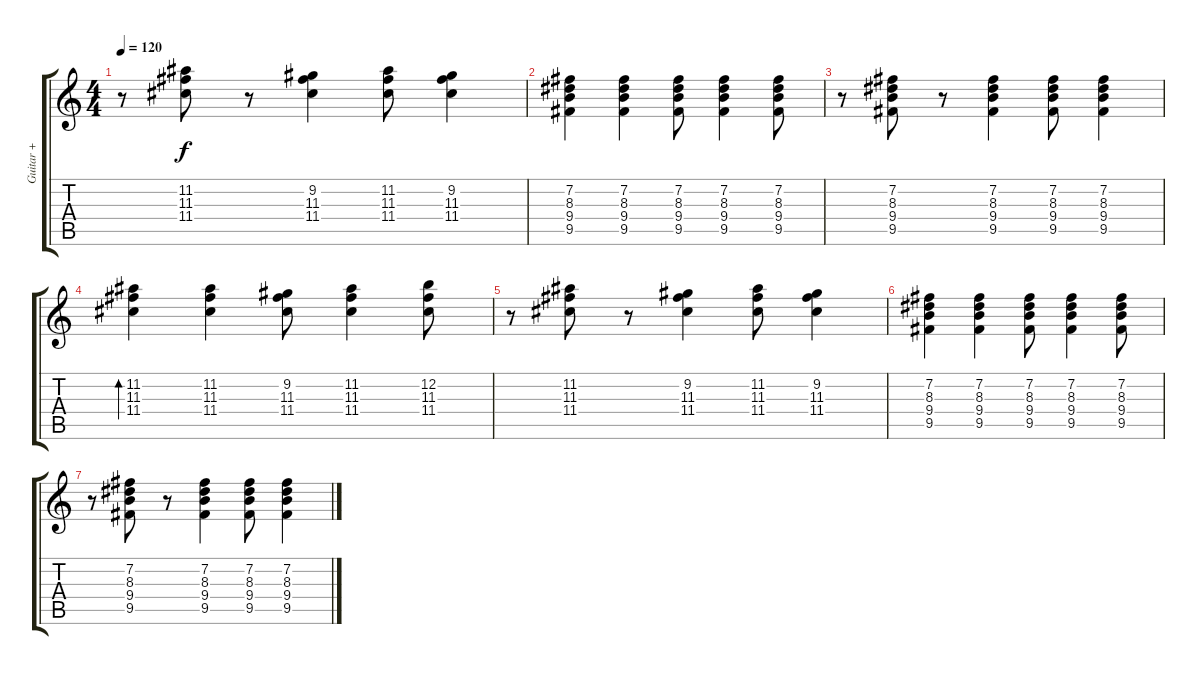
\track ("Guitar +" "Guitar +") {instrument overdrivenguitar}
\staff {score tabs}
\tuning (E4 B3 G3 D3 A2 E2) {hide}
\ts (4 4)
\tempo 120
\clef g2
\ks c
r.8{dy f} (11.2 11.3 11.4).8 r.8 (9.2 11.3 11.4).4 (11.2 11.3 11.4).8 (9.2 11.3 11.4).4 |
(7.2 8.3 9.4 9.5).4 (7.2 8.3 9.4 9.5).4 (7.2 8.3 9.4 9.5).8 (7.2 8.3 9.4 9.5).4 (7.2 8.3 9.4 9.5).8 |
r.8 (7.2 8.3 9.4 9.5).8 r.8 (7.2 8.3 9.4 9.5).4 (7.2 8.3 9.4 9.5).8 (7.2 8.3 9.4 9.5).4 |
(11.2 11.3 11.4).4{bd 60} (11.2 11.3 11.4).4 (9.2 11.3 11.4).8 (11.2 11.3 11.4).4 (12.2 11.3 11.4).8 |
r.8 (11.2 11.3 11.4).8 r.8 (9.2 11.3 11.4).4 (11.2 11.3 11.4).8 (9.2 11.3 11.4).4 |
(7.2 8.3 9.4 9.5).4 (7.2 8.3 9.4 9.5).4 (7.2 8.3 9.4 9.5).8 (7.2 8.3 9.4 9.5).4 (7.2 8.3 9.4 9.5).8 |
r.8 (7.2 8.3 9.4 9.5).8 r.8 (7.2 8.3 9.4 9.5).4 (7.2 8.3 9.4 9.5).8 (7.2 8.3 9.4 9.5).4
